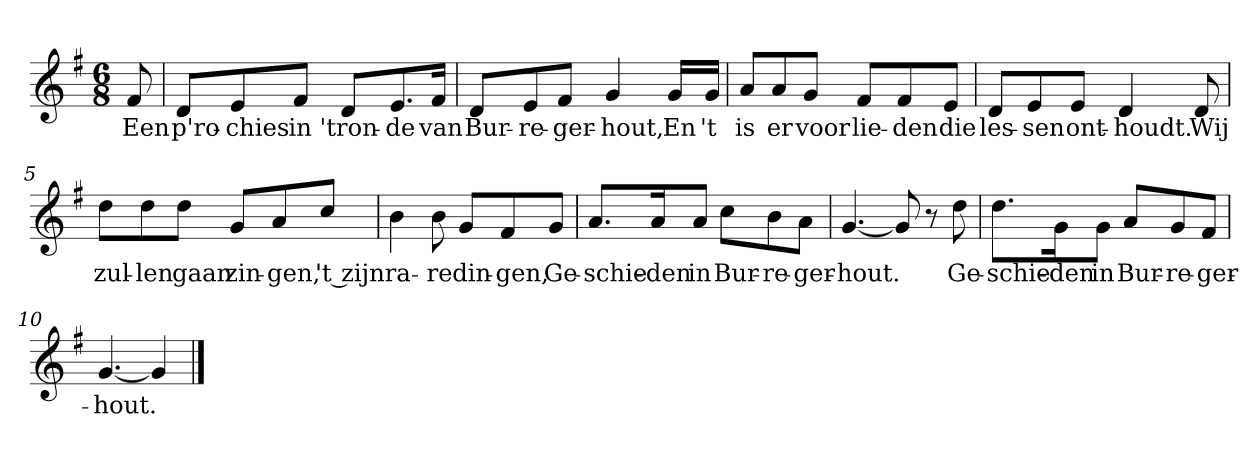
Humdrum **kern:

**kern	**text
*part1	*part1
*staff1	*staff1
*clefG2	*
*k[f#]	*
*G:	*
*M6/8	*
*MM120	*
=	=
8f#	Een
=1	=1
8d/L	p'ro-
8e/	-chies
8f#/J	in 't
8d/L	ron-
8.e/	-de
16f#/Jk	van
=2	=2
8d/L	Bur-
8e/	-re-
8f#/J	-ger-
4g	-hout,
16g/LL	En
16g/JJ	't
=3	=3
8a/L	is
8a/	er
8g/J	voor
8f#/L	lie-
8f#/	-den
8e/J	die
=4	=4
8d/L	les-
8e/	-sen
8e/J	ont-
4d	-houdt.
8d	Wij
=5	=5
8dd\L	zul-
8dd\	-len
8dd\J	gaan
8g/L	zin-
8a/	-gen,
8cc/J	't zijn
=6	=6
4b	ra-
8b	-re
8g/L	din-
8f#/	-gen,
8g/J	Ge-
=7	=7
8.a/L	-schie-
16a/K	-den
8a/J	in
8cc\L	Bur-
8b\	-re-
8a\J	-ger-
=8	=8
[4.g	-hout.
8g]	.
8r	.
8dd	Ge-
=9	=9
8.dd\L	-schie-
16g\K	-den
8g\J	in
8a/L	Bur-
8g/	-re-
8f#/J	-ger-
=10	=10
[4.g	-hout.
4g]	.
==	==
*-	*-
